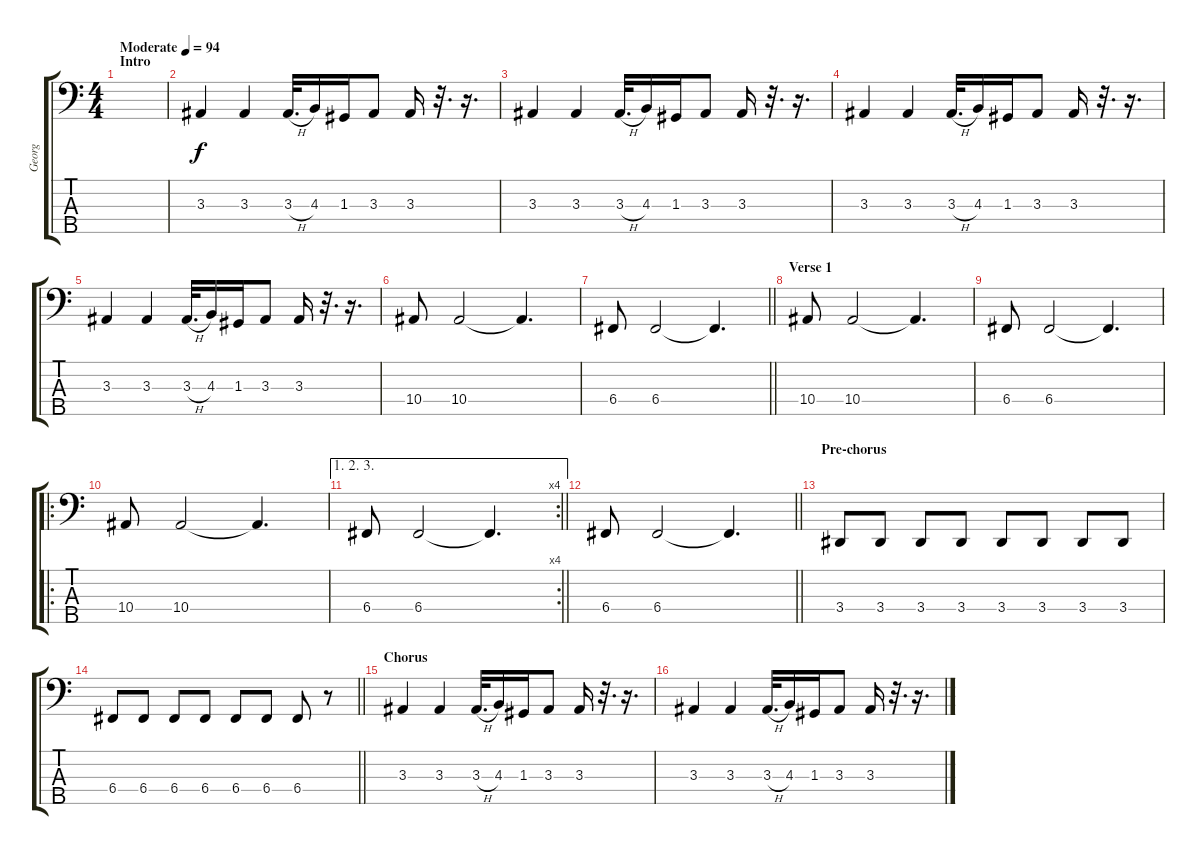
\track ("Georg" "Georg") {instrument electricbasspick}
\staff {score tabs}
\tuning (F2 C2 G1 C1 B0) {hide}
\ts (4 4)
\section ("" "Intro")
\tempo (94 "Moderate")
\clef f4
\ks c
|
3.3.4 3.3.4 3.3{h}.32{d} 4.3.16 1.3.16 3.3.8 3.3.16 r.32{d} r.16{d} |
3.3.4 3.3.4 3.3{h}.32{d} 4.3.16 1.3.16 3.3.8 3.3.16 r.32{d} r.16{d} |
3.3.4 3.3.4 3.3{h}.32{d} 4.3.16 1.3.16 3.3.8 3.3.16 r.32{d} r.16{d} |
3.3.4 3.3.4 3.3{h}.32{d} 4.3.16 1.3.16 3.3.8 3.3.16 r.32{d} r.16{d} |
10.4.8 10.4.2 10.4{t}.4{d} |
\barLineRight lightlight
6.4.8 6.4.2 6.4{t}.4{d} |
\section ("" "Verse 1")
10.4.8 10.4.2 10.4{t}.4{d} |
6.4.8 6.4.2 6.4{t}.4{d} |
\ro
10.4.8 10.4.2 10.4{t}.4{d} |
\ae (1 2 3)
\rc 4
\barLineRight lightlight
6.4.8 6.4.2 6.4{t}.4{d} |
\barLineRight lightlight
6.4.8 6.4.2 6.4{t}.4{d} |
\section ("" "Pre-chorus")
3.4.8 3.4.8 3.4.8 3.4.8 3.4.8 3.4.8 3.4.8 3.4.8 |
\barLineRight lightlight
6.4.8 6.4.8 6.4.8 6.4.8 6.4.8 6.4.8 6.4.8 r.8 |
\section ("" "Chorus")
3.3.4 3.3.4 3.3{h}.32{d} 4.3.16 1.3.16 3.3.8 3.3.16 r.32{d} r.16{d} |
3.3.4 3.3.4 3.3{h}.32{d} 4.3.16 1.3.16 3.3.8 3.3.16 r.32{d} r.16{d}
